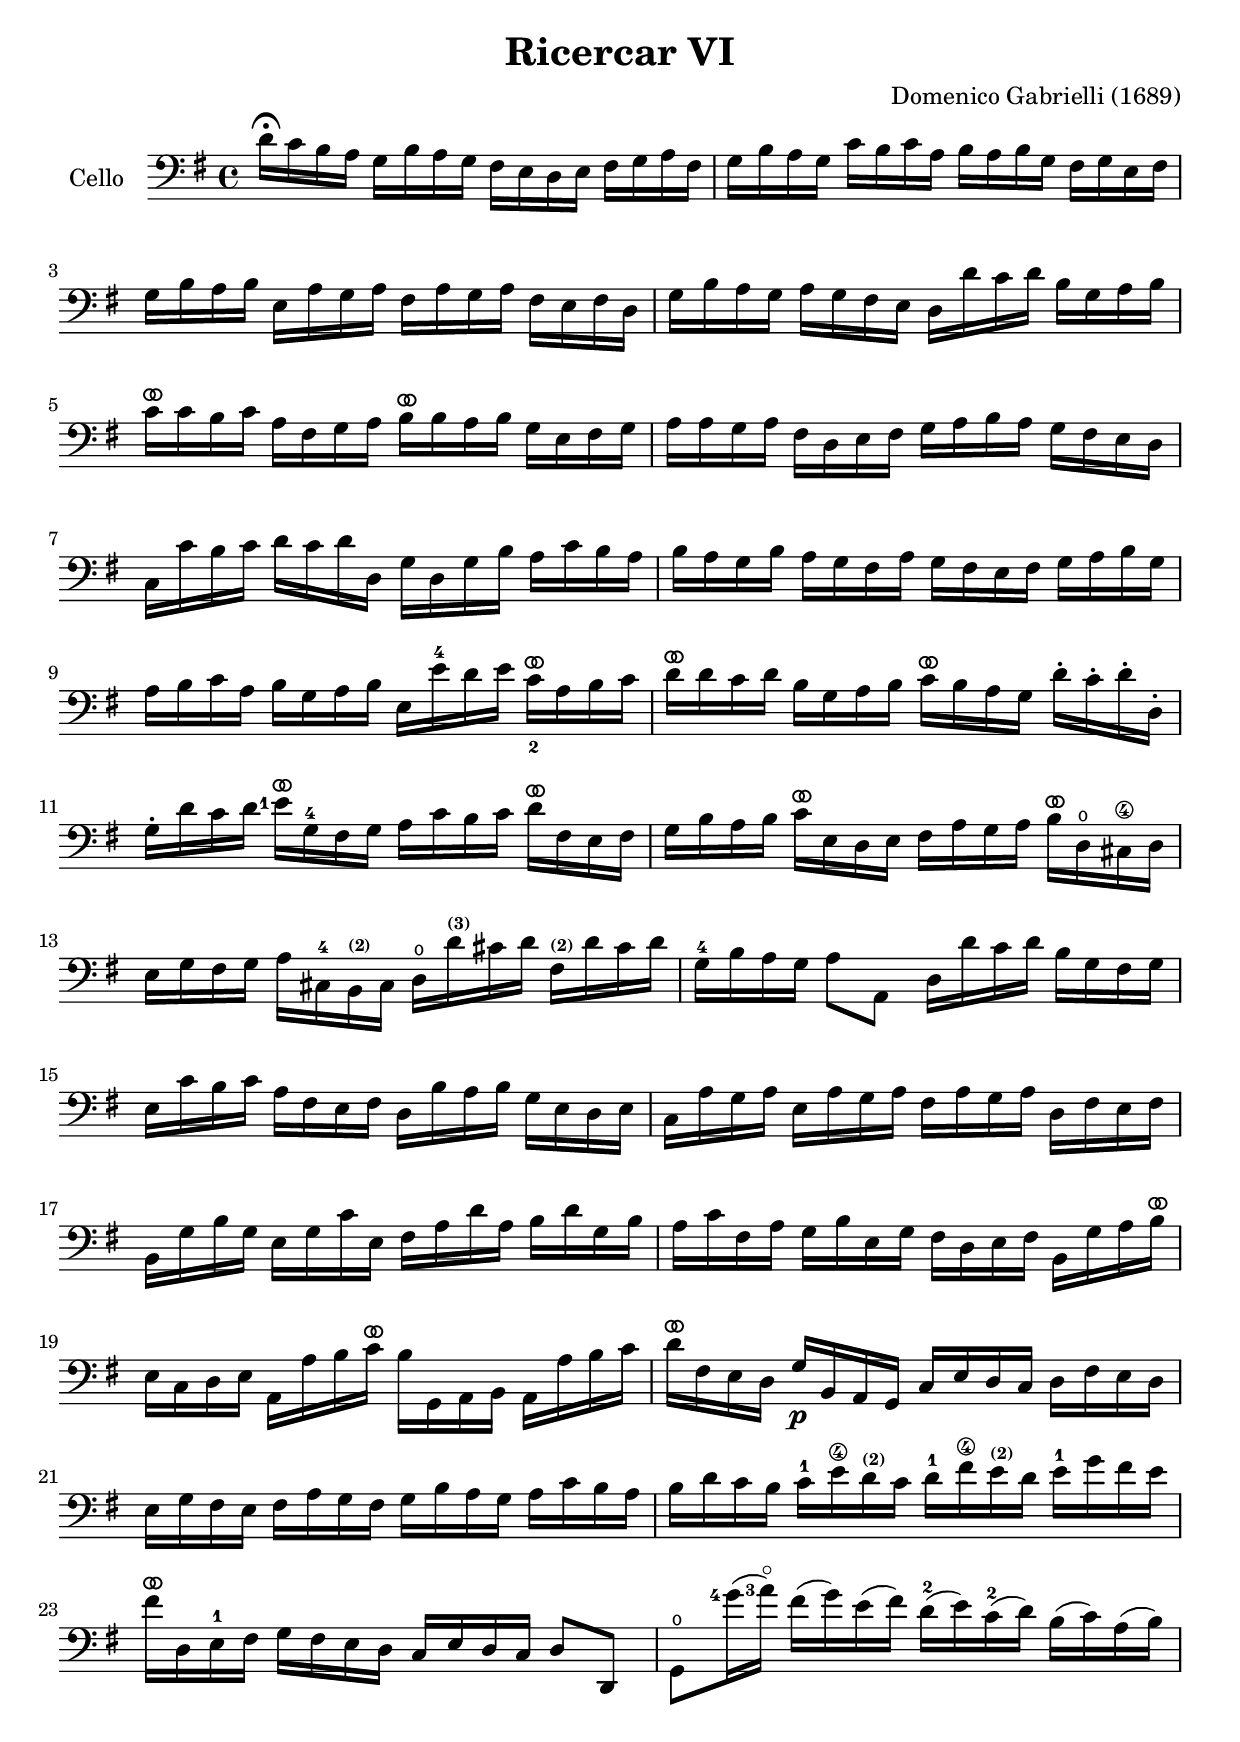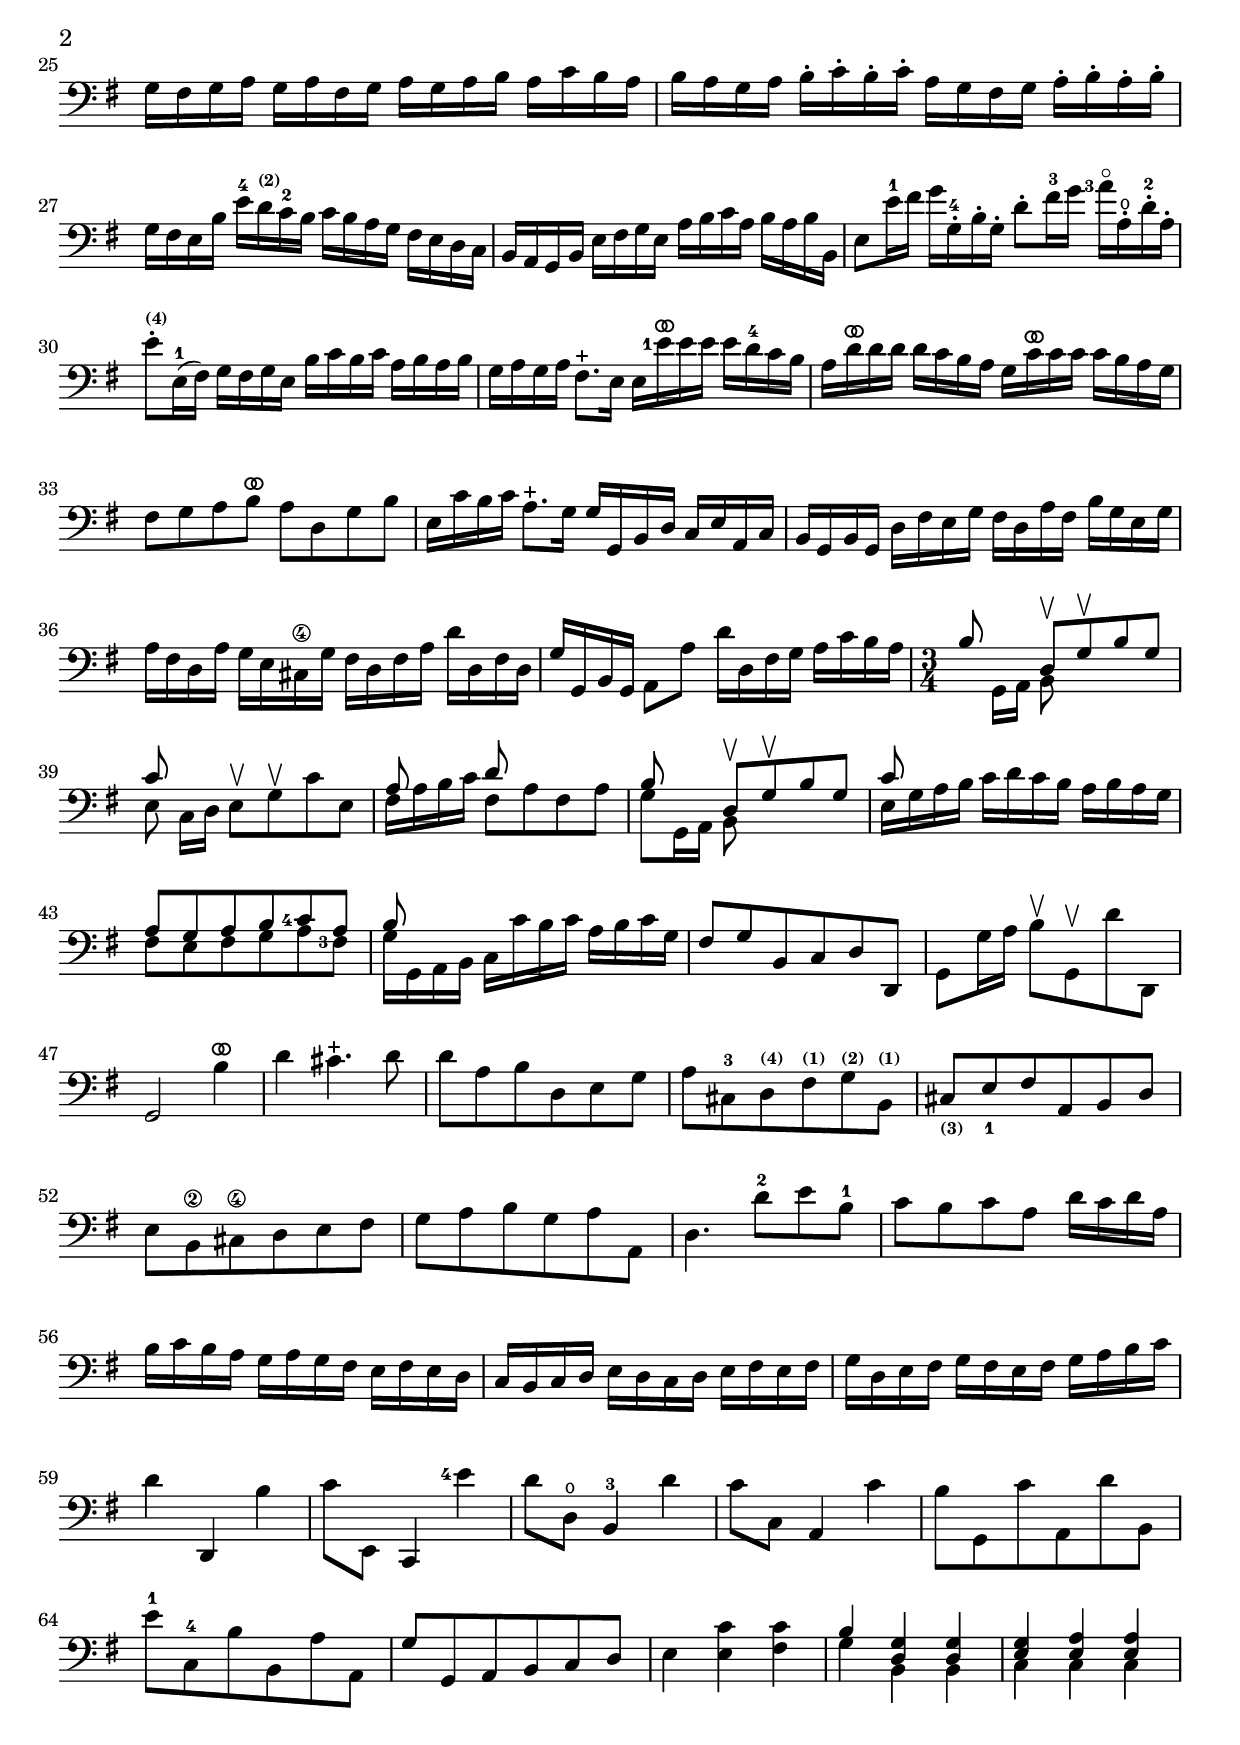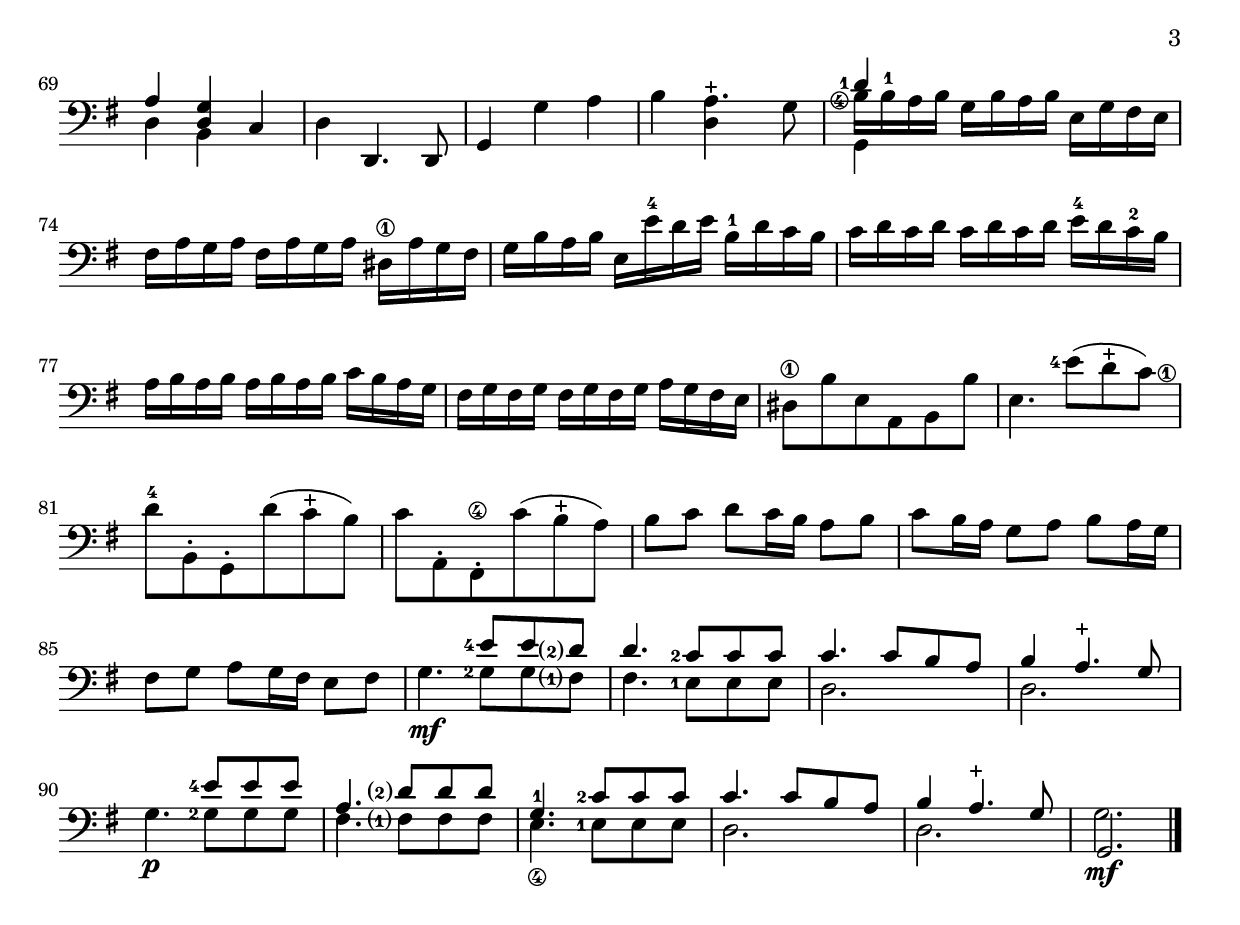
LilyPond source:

#(set-global-staff-size 21)

\version "2.18.2"

\header {
  title    = "Ricercar VI"
  composer = "Domenico Gabrielli (1689)"
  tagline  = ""
}

\language "italiano"

% iPad Pro 12.9

% \paper {
%   paper-width  = 195\mm
%   paper-height = 260\mm
% }

ringsps = #"
  0.15 setlinewidth
  0.9 0.6 moveto
  0.4 0.6 0.5 0 361 arc
  stroke
  1.0 0.6 0.5 0 361 arc
  stroke
  "

vibrato = \markup {
  \with-dimensions #'(-0.2 . 1.6) #'(0 . 1.2)
  \postscript #ringsps
}

\score {
  \new Staff
   \with {instrumentName = #"Cello "}
   {
   \override Hairpin.to-barline = ##f
   \time 4/4
   \key sol \major
   \clef "bass"
   re'16\fermata do'16 si16 la16
   sol16 si16 la16 sol16
   fad16 mi16 re16 mi16
   fad16 sol16 la16 fad16                              % 1
   sol16 si16 la16 sol16
   do'16 si16 do'16 la16
   si16 la16 si16 sol16
   fad16 sol16 mi16 fad16                              % 2
   sol16 si16 la16 si16
   mi16 la16 sol16 la16
   fad16 la16 sol16 la16
   fad16 mi16 fad16 re16                               % 3
   sol16 si16 la16 sol16
   la16 sol16 fad16 mi16
   re16 re'16 do'16 re'16
   si16 sol16 la16 si16                                % 4
   do'16^\vibrato do'16 si16 do'16
   la16 fad16 sol16 la16
   si16^\vibrato si16 la16 si16
   sol16 mi16 fad16 sol16                              % 5
   la16 la16 sol16 la16
   fad16 re16 mi16 fad16
   sol16 la16 si16 la16
   sol16 fad16 mi16 re16                               % 6
   do16 do'16 si16 do'16
   re'16 do'16 re'16 re16
   sol16 re16 sol16 si16
   la16 do'16 si16 la16                                % 7
   si16 la16 sol16 si16
   la16 sol16 fad16 la16
   sol16 fad16 mi16 fad16
   sol16 la16 si16 sol16                               % 8
   la16 si16 do'16 la16
   si16 sol16 la16 si16
   mi16 mi'16-4 re'16 mi'16
   do'16_2^\vibrato la16 si16 do'16                    % 9
   re'16^\vibrato re'16 do'16 re'16
   si16 sol16 la16 si16
   do'16^\vibrato si16 la16 sol16
   re'16-. do'16-. re'16-. re16-.                      % 10
   sol16-. re'16 do'16 re'16
   {\set fingeringOrientations = #'(left)
   <mi'-1>16^\vibrato} sol16-4 fad16 sol16
   la16 do'16 si16 do'16
   re'16^\vibrato fad16 mi16 fad16                     % 11
   sol16 si16 la16 si16
   do'16^\vibrato mi16 re16 mi16
   fad16 la16 sol16 la16
   si16^\vibrato re16\open dod16-\4 re16               % 12
   mi16 sol16 fad16 sol16
   la16 dod16-4 si,16^\markup{\bold\teeny (2)} dod16
   re16\open
   re'16^\markup{\bold\teeny (3)}
   dod'16 re'16
   fad16^\markup{\bold\teeny (2)} re'16 dod'16 re'16   % 13
   sol16-4 si16 la16 sol16
   la8 la,8
   re16 re'16 do'16 re'16
   si16 sol16 fad16 sol16                              % 14
   mi16 do'16 si16 do'16
   la16 fad16 mi16 fad16
   re16 si16 la16 si16
   sol16 mi16 re16 mi16                                % 15
   do16 la16 sol16 la16
   mi16 la16 sol16 la16
   fad16 la16 sol16 la16
   re16 fad16 mi16 fad16                               % 16
   si,16 sol16 si16 sol16
   mi16 sol16 do'16 mi16
   fad16 la16 re'16 la16
   si16 re'16 sol16 si16                               % 17
   la16 do'16 fad16 la16
   sol16 si16 mi16 sol16
   fad16 re16 mi16 fad16
   si,16 sol16 la16 si16^\vibrato                      % 18
   mi16 do16 re16 mi16
   la,16 la16 si16 do'16^\vibrato
   si16 sol,16 la,16 si,16
   la,16 la16 si16 do'16                               % 19
   re'16^\vibrato fad16 mi16 re16
   sol16\p si,16 la,16 sol,16
   do16 mi16 re16 do16
   re16 fad16 mi16 re16                                % 20
   mi16 sol16 fad16 mi16
   fad16 la16 sol16 fad16
   sol16 si16 la16 sol16
   la16 do'16 si16 la16                                % 21
   si16 re'16 do'16 si16
   do'16-1 mi'16\4
   re'16^\markup{\bold\teeny (2)} do'16
   re'16-1 fad'16\4
   mi'16^\markup{\bold\teeny (2)} re'16
   mi'16-1 sol'16 fad'16 mi'16                         % 22
   fad'16^\vibrato re16 mi16-1 fad16
   sol16  fad16 mi16 re16
   do16 mi16 re16 do16
   re8 re,8                                            % 23
   \set fingeringOrientations = #'(left)
   sol,8\open <sol'-4>16(
    <la'-3\flageolet>16)
   fad'16(sol'16) mi'16(fad'16)
   re'16-2(mi'16) do'16-2(re'16)
   si16(do'16) la16(si16)                              % 24
   sol16 fad16 sol16 la16
   sol16 la16 fad16 sol16
   la16 sol16 la16 si16
   la16 do'16 si16 la16                                % 25
   si16 la16 sol16 la16
   si16-. do'16-. si16-. do'16-.
   la16 sol16 fad16 sol16
   la16-. si16-. la16-. si16-.                         % 26
   sol16 fad16 mi16 si16
   mi'16-4 re'16^\markup{\bold\teeny (2)} do'16-2 si16
   do'16 si16 la16 sol16
   fad16 mi16 re16 do16                                % 27
   si,16 la,16 sol,16 si,16
   mi16 fad16 sol16 mi16
   la16 si16 do'16 la16
   si16 la16 si16 si,16                                % 28
   mi8 mi'16-1 fad'16
   sol'16 sol16-.-4 si16-. sol16-.
   re'8-. fad'16-3 sol'16
   {\set fingeringOrientations = #'(left)
    <la'-3\flageolet>16}
   la16-.\open re'16-.-2 la16-.                        % 29
   mi'8-.^\markup{\bold\teeny (4)} mi16-1(fad16)
   sol16 fad16 sol16 mi16
   si16 do'16 si16 do'16
   la16 si16 la16 si16                                 % 30
   sol16 la16 sol16 la16
   fad8.\stopped mi16
   mi16
   {\set fingeringOrientations = #'(left)
    <mi'-1>16^\vibrato}
   mi'16 mi'16
   mi'16 re'16-4 do'16 si16                            % 31
   la16 re'16^\vibrato re'16 re'16
   re'16 do'16 si16 la16
   sol16 do'16^\vibrato do'16 do'16
   do'16 si16 la16 sol16                               % 32
   fad8 sol8 la8 si8^\vibrato
   la8 re8 sol8 si8                                    % 33
   mi16 do'16 si16 do'16
   la8.\stopped sol16
   sol16 sol,16 si,16 re16
   do16 mi16 la,16 do16                                % 34
   si,16 sol,16 si,16 sol,16
   re16 fad16 mi16 sol16
   fad16 re16 la16 fad16
   si16 sol16 mi16 sol16                               % 35
   la16 fad16 re16 la16
   sol16 mi16 dod16\4 sol16
   fad16 re16 fad16 la16
   re'16 re16 fad16 re16                               % 36
   sol16 sol,16 si,16 sol,16
   la,8 la8
   re'16 re16 fad16 sol16
   la16 do'16 si16 la16                                % 37
   \time 3/4
   <<{si8 s8 re8\upbow sol8\upbow si8 sol8}\\
     {s8 sol,16 la,16 si,8 s4.}>>                      % 38
   <<{do'8} \\ {mi8}>>
   \stemDown
   do16 re16
   \stemNeutral
   mi8\upbow sol8\upbow do'8 mi8                       % 39
   <<{la8} \\ {fad16 la16 si16 do'16}>>
   <<{re'8} \\ {fad8 la8 fad8 la8}>>                   % 40
   <<{si8 s8 re8\upbow sol8\upbow si8 sol8}\\
     {sol8 sol,16 la,16 si,8 s4.}>>                    % 41
   <<{do'8} \\ {mi16 sol16 la16 si16}>>
   do'16 re'16 do'16 si16
   la16 si16 la16 sol16                                % 42
    <<{\set fingeringOrientations = #'(left)
      la8 sol8 la8 si8 <do'-4>8 la8} \\
      {\set fingeringOrientations = #'(left)
       fad8 mi8 fad8 sol8 la8 <fad-3>8}>>              % 43
   <<{si8} \\ {sol16 sol,16 la,16 si,16}>>
   do16 do'16 si16 do'16
   la16 si16 do'16 sol16                               % 44
   fad8 sol8 si,8 do8 re8 re,8                         % 45
   sol,8 sol16 la16
   si8\upbow sol,8\upbow re'8 re,8                     % 46
   sol,2 si4^\vibrato                                  % 47
   re'4 dod'4.\stopped re'8                            % 48
   re'8 la8 si8 re8 mi8 sol8                           % 49
   la8 dod8-3 re8^\markup{\bold\teeny (4)}
   fad8^\markup{\bold\teeny (1)}
   sol8^\markup{\bold\teeny (2)}
   si,8^\markup{\bold\teeny (1)}                       % 50
   dod8_\markup{\bold\teeny (3)}
   \set fingeringOrientations = #'(down)
   <mi-1>8 fad8 la,8 si,8 re8                          % 51
   mi8 si,8\2 dod8\4 re8 mi8 fad8                      % 52
   sol8 la8 si8 sol8 la8 la,8                          % 53
   re4. re'8-2 mi'8 si8-1                              % 54
   do'8 si8 do'8 la8
   re'16 do'16 re'16 la16                              % 55
   si16 do'16 si16 la16
   sol16 la16 sol16 fad16
   mi16 fad16 mi16 re16                                % 56
   do16 si,16 do16 re16
   mi16 re16 do16 re16
   mi16 fad16 mi16 fad16                               % 57
   sol16 re16 mi16 fad16
   sol16 fad16 mi16 fad16
   sol16 la16 si16 do'16                               % 58
   re'4 re,4 si4                                       % 59
   do'8 mi,8 do,4
   {\set fingeringOrientations = #'(left)
    <mi'-4>4}                                          % 60
   re'8 re8\open si,4-3 re'4                           % 61
   do'8 do8 la,4 do'4                                  % 62
   si8 sol,8 do'8 la,8 re'8 si,8                       % 63
   mi'8-1 do8-4 si8 si,8 la8 la,8                      % 64
   sol8 sol,8 la,8 si,8 do8 re8                        % 65
   mi4 <<do'4 mi4>> <<do'4 fad4>>                      % 66
   <<{si4 <<sol4 re4>> <<sol4 re4>>} \\
     {sol4 si,4 si,4}>>                                % 67
   <<{<<mi4 sol4>> <<mi4 la4>> <<mi4 la4>>} \\
     {do4 do4 do4}>>                                   % 68
   <<{la4 <<re4 sol4>>} \\
     {re4 si,4}>> do4                                  % 69
%   <<si4 sol4>> <<sol4 si,4>> <<sol4 si,4>>            % 67
%   <<sol4 do4>> <<la4 mi4 do4>> <<la4 mi4 do4>>        % 68
%   <<la4 re4>> <<sol4 si,4>> do4                       % 69

   re4 re,4. re,8                                      % 70
   sol,4 sol4 la4                                      % 71
   si4 <<re4 la4.^\stopped>> sol8                      % 72
    <<
     \set fingeringOrientations = #'(left)
     \voiceOne <re'-1>4
     \new Voice {
       \set fingeringOrientations = #'(left)
       \voiceTwo <si\finger\markup{\circle 4}>16
       \set fingeringOrientations = #'(up)
       <si-1>16 la16 si16
     }
     \new Voice {
       \voiceThree
       \stemDown
       \shiftOff
       sol,4
     }
   >>
   \oneVoice
   sol16 si16 la16 si16
   mi16 sol16 fad16 mi16                               % 73
   fad16 la16 sol16 la16
   fad16 la16 sol16 la16
   red16\1 la16 sol16 fad16                            % 74
   sol16 si16 la16 si16
   mi16 mi'16-4 re'16 mi'16
   si16-1 re'16 do'16 si16                             % 75
   do'16 re'16 do'16 re'16
   do'16 re'16 do'16 re'16
   mi'16-4 re'16 do'16-2 si16                          % 76
   la16 si16 la16 si16
   la16 si16 la16 si16
   do'16 si16 la16 sol16                               % 77
   fad16 sol16 fad16 sol16
   fad16 sol16 fad16 sol16
   la16 sol16 fad16 mi16                               % 78
   red8\1 si8 mi8 la,8 si,8 si8                        % 79
    mi4.
    \set fingeringOrientations = #'(left)
    <mi'-4>8
    (re'8\stopped
    \set fingeringOrientations = #'(right)
    <do'\finger\markup{\circle 1}>8)                   % 80
   re'8-4 si,8-. sol,8-.
   re'8(do'8\stopped si8)                              % 81
   do'8 la,8-. fad,8-.\4
   do'8(si8\stopped la8)                               % 82
   si8 do'8 re'8 do'16 si16 la8 si8                    % 83
   do'8 si16 la16 sol8 la8 si8 la16 sol16              % 84
   fad8 sol8 la8 sol16 fad16 mi8 fad8                  % 85
   sol4.\mf
   <<{\set fingeringOrientations = #'(left)
      <mi'-4>8 mi'8
      <re'\finger\markup{(2)}>8
     }\\
     {\set fingeringOrientations = #'(left)
      <sol-2>8 sol8 <fad\finger\markup{(1)}>8}>>       % 86
   <<{\set fingeringOrientations = #'(left)
      re'4. <do'-2>8 do'8 do'8}\\
     {fad4. <mi-1>8 mi8 mi8}>>                         % 87
   <<{do'4. do'8 si8 la8}\\
     {re2.}>>                                          % 88
   <<{si4 la4.\stopped sol8}\\
     {re2.}>>                                          % 89
   sol4.\p
   <<{\set fingeringOrientations = #'(left)
      <mi'-4>8 mi'8 mi'8}\\
     {\set fingeringOrientations = #'(left)
      <sol-2>8 sol8 sol8}>>                            % 90
    <<{\set fingeringOrientations = #'(left)
       la4. <re'\finger\markup{(2)}>8 re'8 re'8}\\
     {fad4. <fad\finger\markup{(1)}>8 fad8 fad8}>>     % 91
    <<{sol4.-1
       \set fingeringOrientations = #'(left)
       <do'-2>8 do'8 do'8}\\
     {mi4._\4 <mi-1>8 mi8 mi8}>>                       % 92
    <<{do'4. do'8 si8 la8}\\
      {re2.}>>                                         % 93
   <<{si4 la4.\stopped sol8}\\
     {re2.}>>                                          % 94
   <<{sol,2.}\\{sol2.\mf}>>                            % 95
   \bar "|."
 }
}
